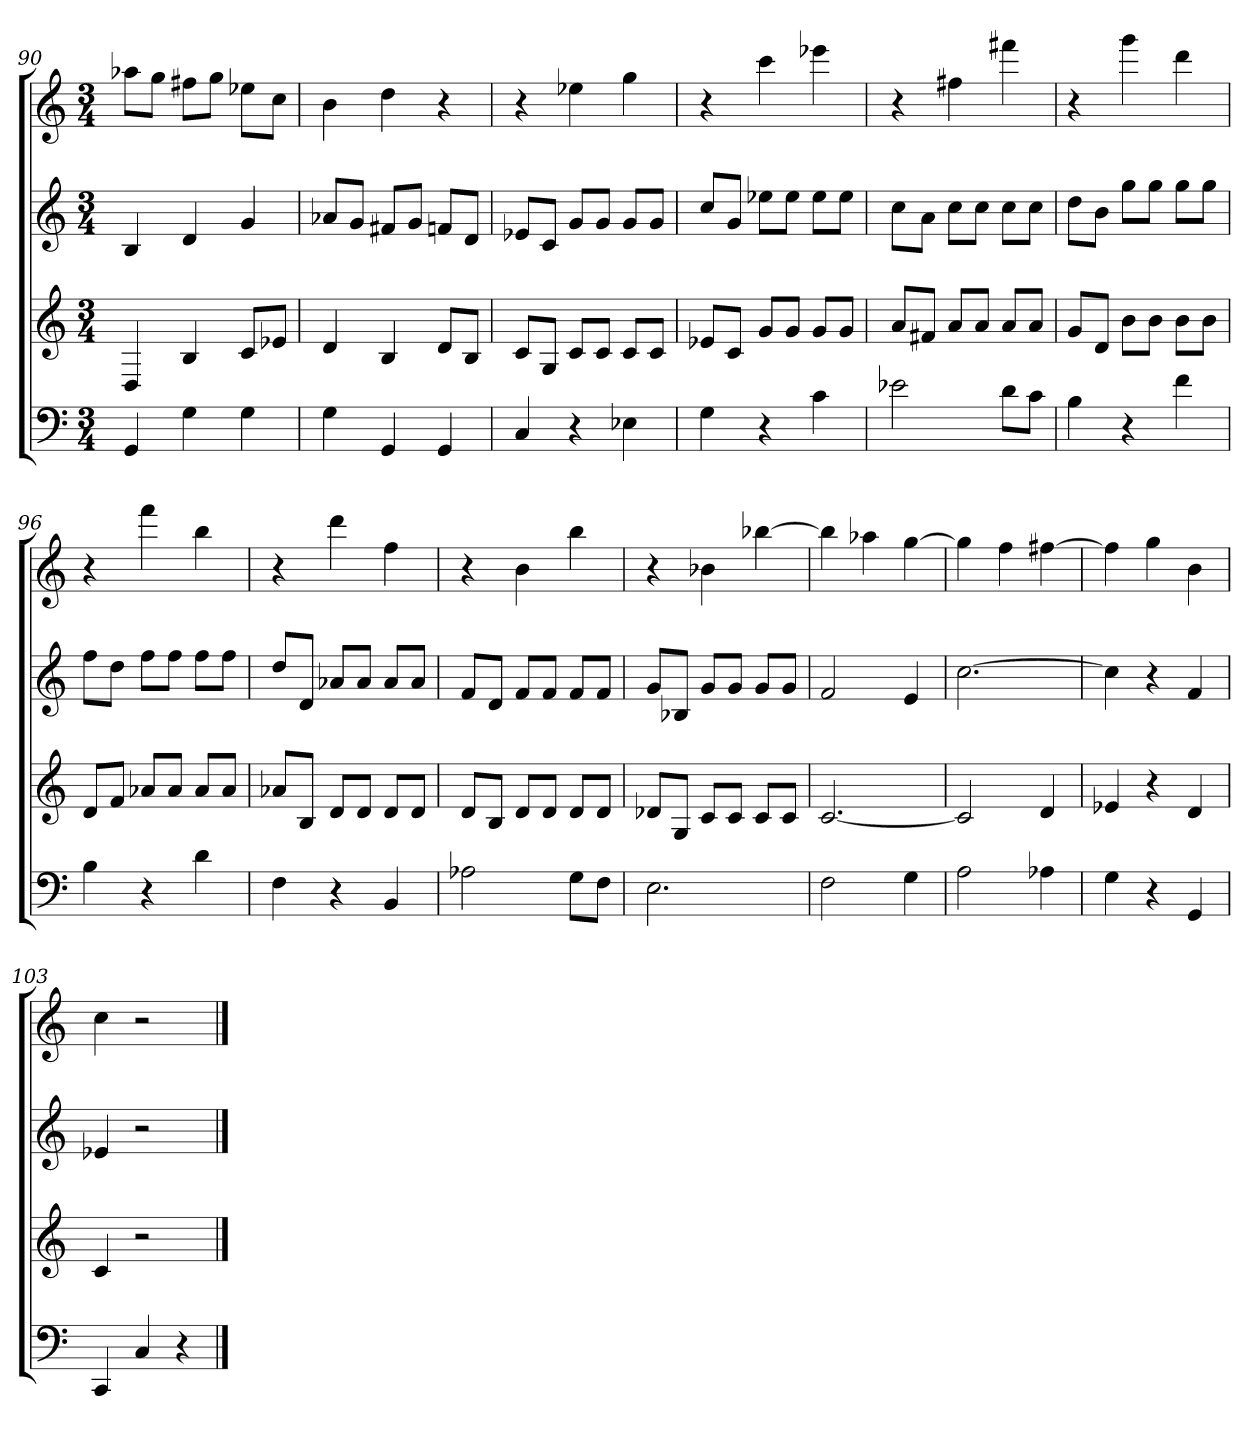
**kern	**kern	**kern	**kern
*part4	*part3	*part2	*part1
*staff4	*staff3	*staff2	*staff1
*k[]	*k[]	*k[]	*k[]
*C:	*C:	*C:	*C:
*M3/4	*M3/4	*M3/4	*M3/4
=90	=90	=90	=90
4GG	4D	4B	8aa-XL
.	.	.	8ggJ
4G	4B	4d	8ff#XL
.	.	.	8ggJ
4G	8cL	4g	8ee-XL
.	8e-XJ	.	8ccJ
=91	=91	=91	=91
4G	4d	8a-XL	4b
.	.	8gJ	.
4GG	4B	8f#XL	4dd
.	.	8gJ	.
4GG	8dL	8fnL	4r
.	8BJ	8dJ	.
=92	=92	=92	=92
4C	8cL	8e-XL	4r
.	8GJ	8cJ	.
4r	8cL	8gL	4ee-X
.	8cJ	8gJ	.
4E-X	8cL	8gL	4gg
.	8cJ	8gJ	.
=93	=93	=93	=93
4G	8e-XL	8ccL	4r
.	8cJ	8gJ	.
4r	8gL	8ee-XL	4ccc
.	8gJ	8ee-J	.
4c	8gL	8ee-L	4eee-X
.	8gJ	8ee-J	.
=94	=94	=94	=94
2e-X	8aL	8ccL	4r
.	8f#XJ	8aJ	.
.	8aL	8ccL	4ff#X
.	8aJ	8ccJ	.
8dL	8aL	8ccL	4fff#X
8cJ	8aJ	8ccJ	.
=95	=95	=95	=95
4B	8gL	8ddL	4r
.	8dJ	8bJ	.
4r	8bL	8ggL	4ggg
.	8bJ	8ggJ	.
4f	8bL	8ggL	4ddd
.	8bJ	8ggJ	.
=96	=96	=96	=96
4B	8dL	8ffL	4r
.	8fJ	8ddJ	.
4r	8a-XL	8ffL	4fff
.	8a-J	8ffJ	.
4d	8a-L	8ffL	4bb
.	8a-J	8ffJ	.
=97	=97	=97	=97
4F	8a-XL	8ddL	4r
.	8BJ	8dJ	.
4r	8dL	8a-XL	4ddd
.	8dJ	8a-J	.
4BB	8dL	8a-L	4ff
.	8dJ	8a-J	.
=98	=98	=98	=98
2A-X	8dL	8fL	4r
.	8BJ	8dJ	.
.	8dL	8fL	4b
.	8dJ	8fJ	.
8GL	8dL	8fL	4bb
8FJ	8dJ	8fJ	.
=99	=99	=99	=99
2.E	8d-XL	8gL	4r
.	8GJ	8B-XJ	.
.	8cL	8gL	4b-X
.	8cJ	8gJ	.
.	8cL	8gL	[4bb-X
.	8cJ	8gJ	.
=100	=100	=100	=100
2F	[2.c	2f	4bb-]
.	.	.	4aa-X
4G	.	4e	[4gg
=101	=101	=101	=101
2A	2c]	[2.cc	4gg]
.	.	.	4ff
4A-X	4d	.	[4ff#X
=102	=102	=102	=102
4G	4e-X	4cc]	4ff#]
4r	4r	4r	4gg
4GG	4d	4f	4b
=103	=103	=103	=103
4CC	4c	4e-X	4cc
4C	2r	2r	2r
4r	.	.	.
==	==	==	==
*-	*-	*-	*-
